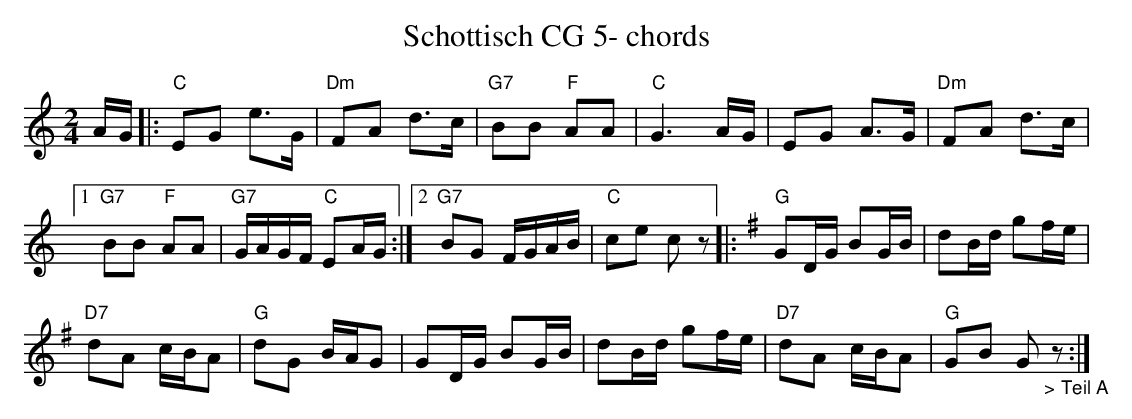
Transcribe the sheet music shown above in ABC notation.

X:1
T:Schottisch CG 5- chords
M:2/4
L:1/8
K:Cmaj%%MIDI gchordon
A/2G/2 |: "C"EG e>G | "Dm"FA d>c | "G7"BB "F"AA | "C"G3A/2G/2 | EG A>G | "Dm"FA d>c |1
"G7"BB "F"AA | "G7"G/2A/2G/2F/2 "C"EA/2G/2 :|2 "G7"BG F/2G/2A/2B/2 | "C"ce cz |: [K:Gmaj] "G"GD/2G/2 BG/2B/2 | dB/2d/2 gf/2e/2 |
"D7"dA c/2B/2A | "G"dG B/2A/2G | GD/2G/2 BG/2B/2 | dB/2d/2 gf/2e/2 | "D7"dA c/2B/2A | "G"GB G"_> Teil A"z :|
